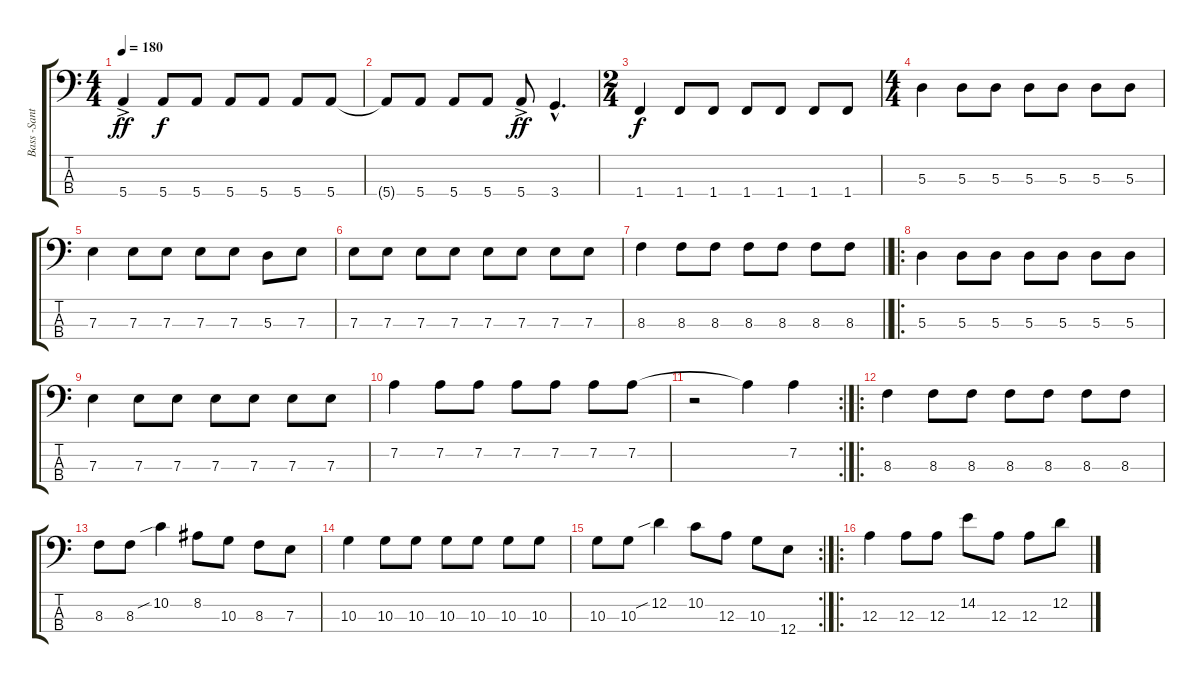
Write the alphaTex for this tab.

\track ("Bass -Santi Rubio" "Bass -Sant") {instrument electricbassfinger}
\staff {score tabs}
\tuning (G2 D2 A1 E1) {hide}
\ts (4 4)
\tempo 180
\clef f4
\ks c
5.4{ac}.4{dy ff} 5.4.8{dy f} 5.4.8 5.4.8 5.4.8 5.4.8 5.4.8 |
5.4{t}.8 5.4.8 5.4.8 5.4.8 5.4{ac}.8{dy ff} 3.4{hac}.4{d} |
\ts (2 4)
1.4.4{dy f} 1.4.8 1.4.8 1.4.8 1.4.8 1.4.8 1.4.8 |
\ts (4 4)
5.3.4 5.3.8 5.3.8 5.3.8 5.3.8 5.3.8 5.3.8 |
7.3.4 7.3.8 7.3.8 7.3.8 7.3.8 5.3.8 7.3.8 |
7.3.8 7.3.8 7.3.8 7.3.8 7.3.8 7.3.8 7.3.8 7.3.8 |
\barLineRight lightlight
8.3.4 8.3.8 8.3.8 8.3.8 8.3.8 8.3.8 8.3.8 |
\ro
5.3.4 5.3.8 5.3.8 5.3.8 5.3.8 5.3.8 5.3.8 |
7.3.4 7.3.8 7.3.8 7.3.8 7.3.8 7.3.8 7.3.8 |
7.2.4 7.2.8 7.2.8 7.2.8 7.2.8 7.2.8 7.2.8 |
\rc 2
r.2 7.2{t}.4 7.2.4 |
\ro
8.3.4 8.3.8 8.3.8 8.3.8 8.3.8 8.3.8 8.3.8 |
8.3.8 8.3.8 10.2{sib}.4 8.2.8 10.3.8 8.3.8 7.3.8 |
10.3.4 10.3.8 10.3.8 10.3.8 10.3.8 10.3.8 10.3.8 |
\rc 2
10.3.8 10.3.8 12.2{sib}.4 10.2.8 12.3.8 10.3.8 12.4.8 |
\ro
12.3.4 12.3.8 12.3.8 14.2.8 12.3.8 12.3.8 12.2.8
